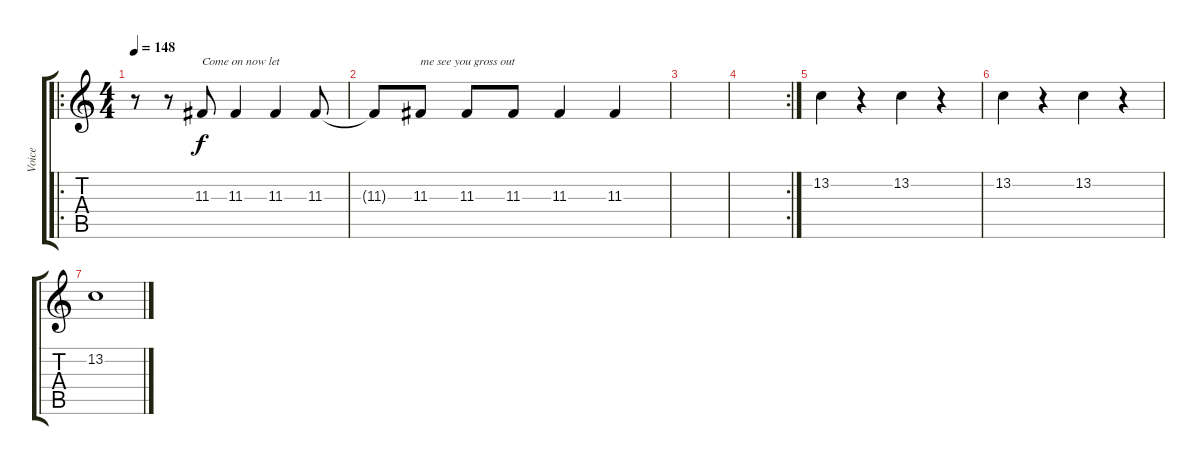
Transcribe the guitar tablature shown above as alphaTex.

\track ("Voice" "Voice") {instrument trumpet}
\staff {score tabs}
\tuning (E4 B3 G3 D3 A2 E2) {hide}
\ro
\ts (4 4)
\tempo 148
\clef g2
\ks c
r.8{dy f} r.8 11.3.8{txt "Come on now let"} 11.3.4 11.3.4 11.3.8 |
11.3{t}.8 11.3.8{txt "me see you gross out"} 11.3.8 11.3.8 11.3.4 11.3.4 |
|
\rc 2
|
13.2.4 r.4 13.2.4 r.4 |
13.2.4 r.4 13.2.4 r.4 |
13.2.1
